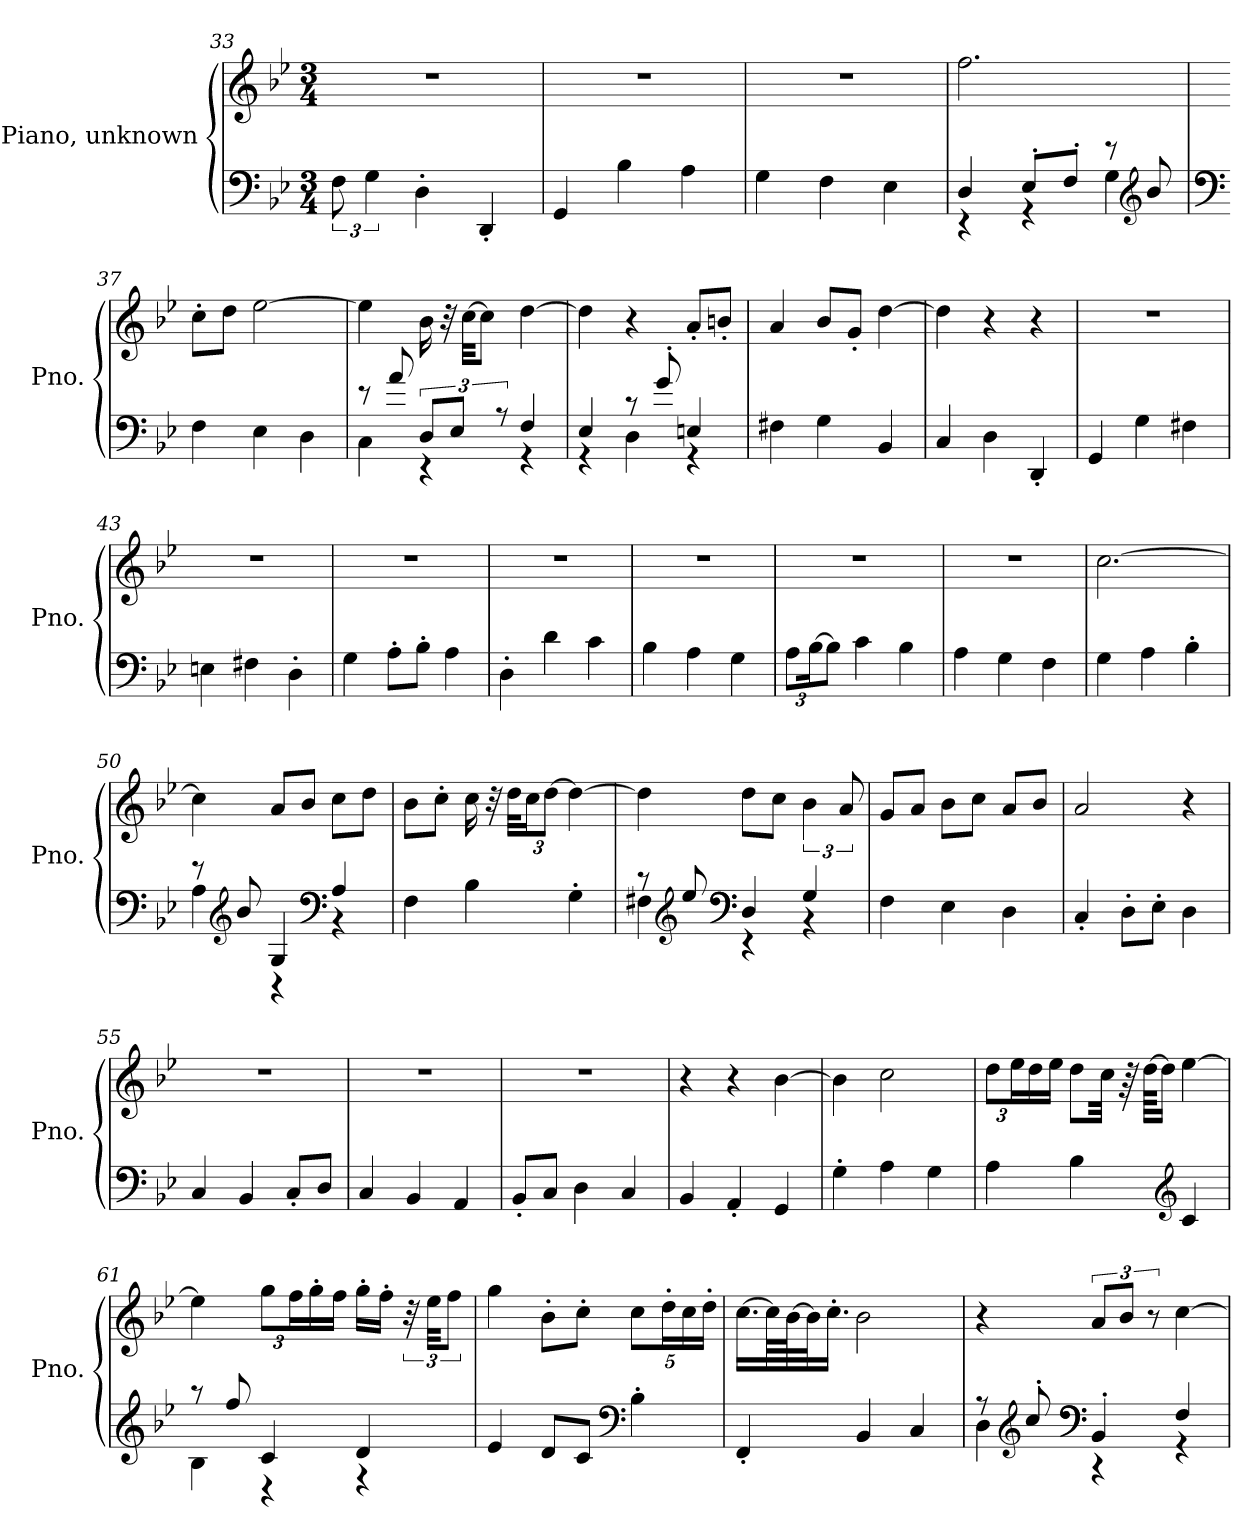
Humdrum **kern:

**kern	**kern
*part1	*part1
*staff2	*staff1
*I"Piano, unknown	*
*I'Pno.	*
*clefF4	*clefG2
*k[b-e-]	*k[b-e-]
*M3/4	*M3/4
=33	=33
12F\	2.r
6G\	.
4D'\	.
4DD'/	.
=34	=34
4GG/	2.r
4B-\	.
4A\	.
=35	=35
4G\	2.r
4F\	.
4E-\	.
!!LO:LB:g=z
=36	=36
*^	*
4D/	4r	2.ff\
8E-'/L	4r	.
8F'/J	.	.
8r	4G\	.
*clefG2	*	*
8b-/	.	.
*v	*v	*
=37	=37
*clefF4	*
4F\	8cc'\L
.	8dd\J
4E-\	[2ee-\
4D\	.
=38	=38
*^	*
8r	4C\	4ee-\]
8a/	.	.
12D/L	4r	16b-\
.	.	32r
12E-/J	.	.
.	.	[32cc\KKL
.	.	8cc\J]
12r	.	.
4F/	4r	[4dd\
=39	=39	=39
4E-/	4r	4dd\]
8r	4D\	4r
8g'/	.	.
4En/	4r	8a'/L
.	.	8bn'/J
*v	*v	*
=40	=40
4F#X\	4a/
4G\	8b-/L
.	8g'/J
4BB-/	[4dd\
=41	=41
4C/	4dd\]
4D\	4r
4DD'/	4r
=42	=42
4GG/	2.r
4G\	.
4F#X\	.
!!LO:PB:g=z
=43	=43
4En\	2.r
4F#X\	.
4D'\	.
=44	=44
4G\	2.r
8A'\L	.
8B-'\J	.
4A\	.
=45	=45
4D'\	2.r
4d\	.
4c\	.
=46	=46
4B-\	2.r
4A\	.
4G\	.
=47	=47
*Xbrackettup	*
12A\L	2.r
[24B-\K	.
8B-\J]	.
4c\	.
4B-\	.
=48	=48
4A\	2.r
4G\	.
4F\	.
=49	=49
4G\	[2.cc\
4A\	.
4B-'\	.
=50	=50
*^	*
8r	4A\	4cc\]
*clefG2	*	*
8b-/	.	.
4G/	4r	8a/L
.	.	8b-/J
*clefF4	*	*
4A/	4r	8cc\L
.	.	8dd\J
*v	*v	*
!!LO:LB:g=z
=51	=51
4F\	8b-\L
.	8cc'\J
4B-\	16cc\
.	32r
.	32dd\KLL
*	*Xbrackettup
.	24cc\J
.	[12dd\J
4G'\	4dd\_
=52	=52
*^	*
8r	4F#X\	4dd\]
*clefG2	*	*
8ee-/	.	.
*clefF4	*	*
4D/	4r	8dd\L
.	.	8cc\J
*	*	*brackettup
4G/	4r	6b-\
.	.	12a/
*v	*v	*
=53	=53
4F\	8g/L
.	8a/J
4E-\	8b-\L
.	8cc\J
4D\	8a/L
.	8b-/J
=54	=54
4C'/	2a/
8D'\L	.
8E-'\J	.
4D\	4r
=55	=55
4C/	2.r
4BB-/	.
8C'/L	.
8D/J	.
=56	=56
4C/	2.r
4BB-/	.
4AA/	.
!!LO:LB:g=z
=57	=57
8BB-'/L	2.r
8C/J	.
4D\	.
4C/	.
=58	=58
4BB-/	4r
4AA'/	4r
4GG/	[4b-\
=59	=59
4G'\	4b-\]
4A\	2cc\
4G\	.
=60	=60
*	*Xbrackettup
4A\	12dd\L
.	24ee-\L
.	16dd\
.	16ee-\JJ
4B-\	8dd\L
.	32cc\Jkk
.	64r
.	[64dd\KKLL
.	16dd\JJ]
*clefG2	*
4c/	[4ee-\
=61	=61
*^	*
8r	4B-\	4ee-\]
8ff/	.	.
4c/	4r	12gg\L
.	.	24ff\L
.	.	16gg'\
.	.	16ff\JJ
4d/	4r	16gg'\LL
.	.	16ff'\JJ
*	*	*brackettup
.	.	48r
.	.	48ee-\KKL
.	.	12ff\J
*v	*v	*
!!LO:LB:g=z
=62	=62
4e-/	4gg\
8d/L	8b-'\L
8c/J	8cc'\J
*clefF4	*
*	*Xbrackettup
4B-'\	10cc\L
.	20dd'\L
.	20cc\
.	20dd'\JJ
=63	=63
4FF'/	[16.cc\LL
.	64cc\LL]
.	[64b-\J
.	32b-\J]
.	16.cc'\JJ
4BB-/	2b-\
4C/	.
=64	=64
*^	*
8r	4D\	4r
*clefG2	*	*
8cc'/	.	.
*clefF4	*	*
*	*	*brackettup
4BB-'/	4r	12a/L
.	.	12b-/J
.	.	12r
4F/	4r	[4cc\
*v	*v	*
=	=
*-	*-
